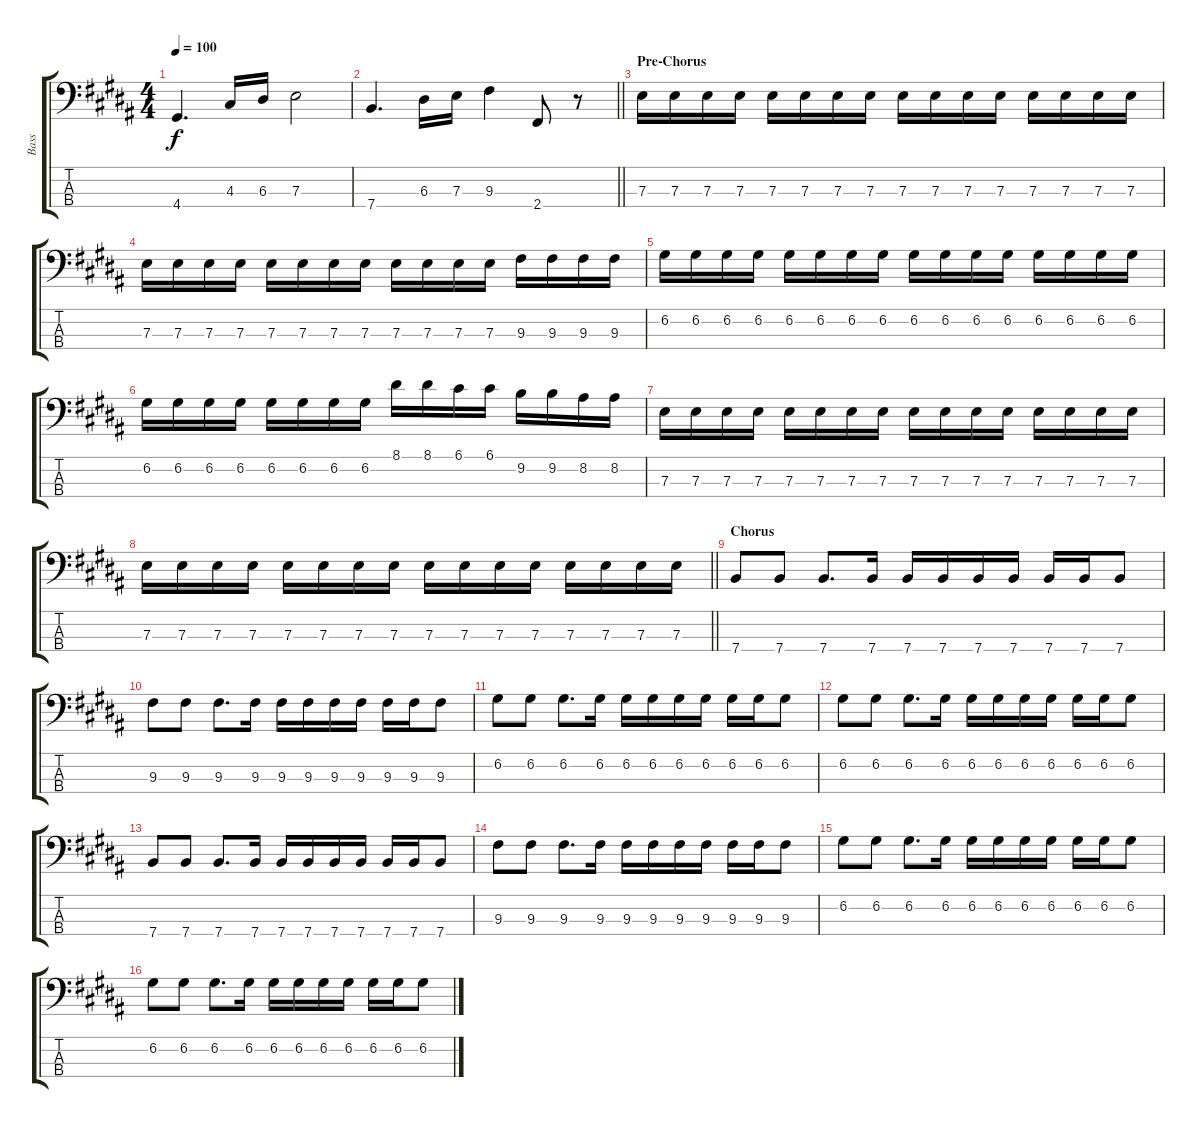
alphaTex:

\track ("Bass" "Bass") {instrument electricbassfinger}
\staff {score tabs}
\tuning (G2 D2 A1 E1) {hide}
\ts (4 4)
\tempo 100
\clef f4
\ks b
4.4.4{d dy f} 4.3.16 6.3.16 7.3.2 |
\barLineRight lightlight
7.4.4{d} 6.3.16 7.3.16 9.3.4 2.4.8 r.8 |
\section ("" "Pre-Chorus")
7.3.16 7.3.16 7.3.16 7.3.16 7.3.16 7.3.16 7.3.16 7.3.16 7.3.16 7.3.16 7.3.16 7.3.16 7.3.16 7.3.16 7.3.16 7.3.16 |
7.3.16 7.3.16 7.3.16 7.3.16 7.3.16 7.3.16 7.3.16 7.3.16 7.3.16 7.3.16 7.3.16 7.3.16 9.3.16 9.3.16 9.3.16 9.3.16 |
6.2.16 6.2.16 6.2.16 6.2.16 6.2.16 6.2.16 6.2.16 6.2.16 6.2.16 6.2.16 6.2.16 6.2.16 6.2.16 6.2.16 6.2.16 6.2.16 |
6.2.16 6.2.16 6.2.16 6.2.16 6.2.16 6.2.16 6.2.16 6.2.16 8.1.16 8.1.16 6.1.16 6.1.16 9.2.16 9.2.16 8.2.16 8.2.16 |
7.3.16 7.3.16 7.3.16 7.3.16 7.3.16 7.3.16 7.3.16 7.3.16 7.3.16 7.3.16 7.3.16 7.3.16 7.3.16 7.3.16 7.3.16 7.3.16 |
\barLineRight lightlight
7.3.16 7.3.16 7.3.16 7.3.16 7.3.16 7.3.16 7.3.16 7.3.16 7.3.16 7.3.16 7.3.16 7.3.16 7.3.16 7.3.16 7.3.16 7.3.16 |
\section ("" "Chorus")
7.4.8 7.4.8 7.4.8{d} 7.4.16 7.4.16 7.4.16 7.4.16 7.4.16 7.4.16 7.4.16 7.4.8 |
9.3.8 9.3.8 9.3.8{d} 9.3.16 9.3.16 9.3.16 9.3.16 9.3.16 9.3.16 9.3.16 9.3.8 |
6.2.8 6.2.8 6.2.8{d} 6.2.16 6.2.16 6.2.16 6.2.16 6.2.16 6.2.16 6.2.16 6.2.8 |
6.2.8 6.2.8 6.2.8{d} 6.2.16 6.2.16 6.2.16 6.2.16 6.2.16 6.2.16 6.2.16 6.2.8 |
7.4.8 7.4.8 7.4.8{d} 7.4.16 7.4.16 7.4.16 7.4.16 7.4.16 7.4.16 7.4.16 7.4.8 |
9.3.8 9.3.8 9.3.8{d} 9.3.16 9.3.16 9.3.16 9.3.16 9.3.16 9.3.16 9.3.16 9.3.8 |
6.2.8 6.2.8 6.2.8{d} 6.2.16 6.2.16 6.2.16 6.2.16 6.2.16 6.2.16 6.2.16 6.2.8 |
6.2.8 6.2.8 6.2.8{d} 6.2.16 6.2.16 6.2.16 6.2.16 6.2.16 6.2.16 6.2.16 6.2.8
